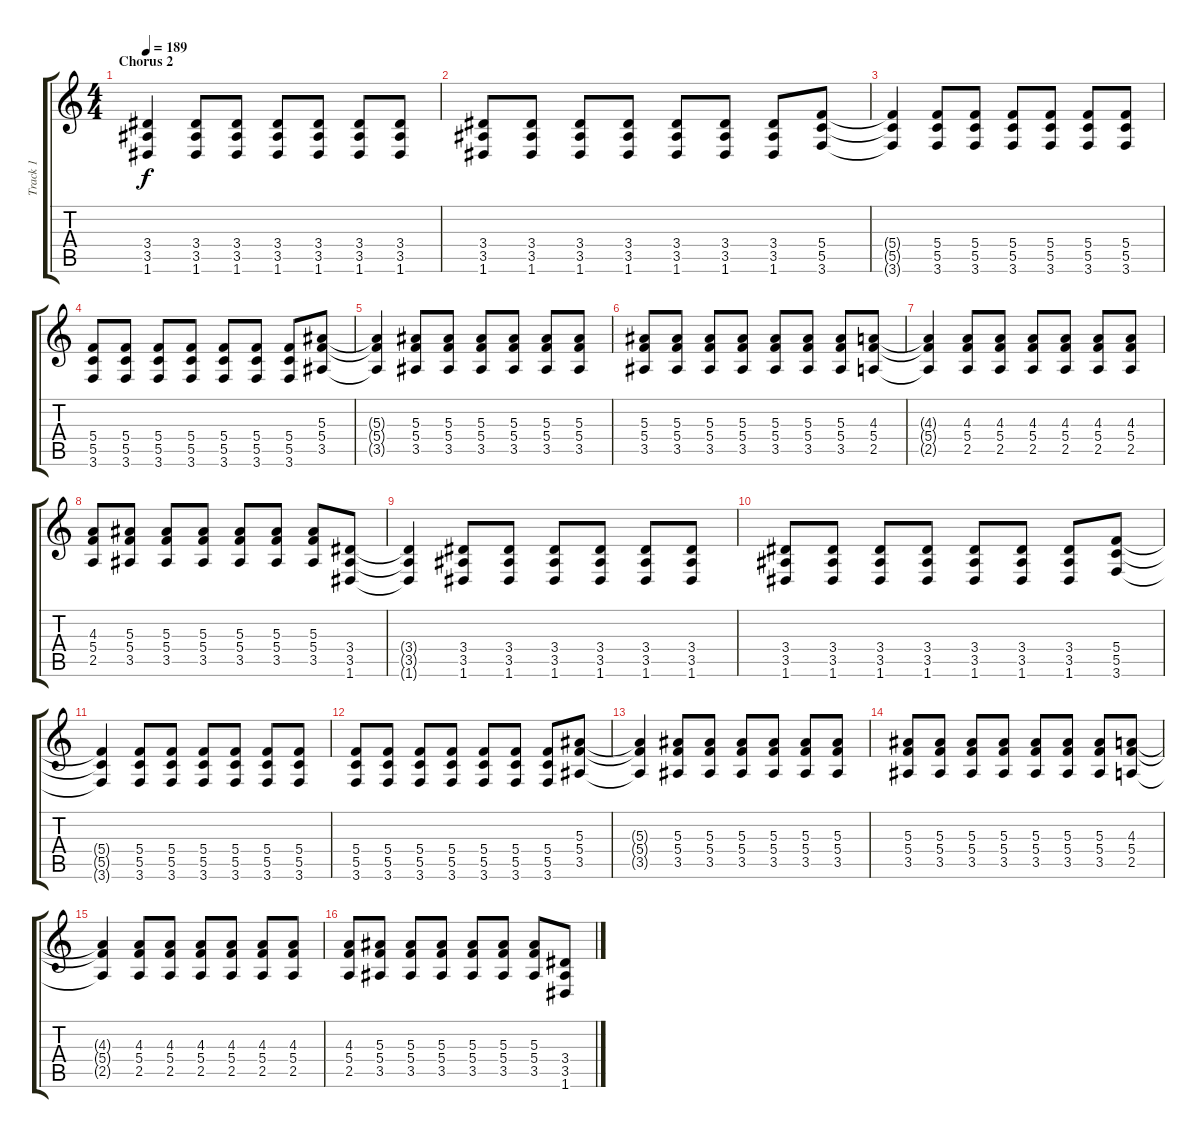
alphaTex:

\track ("Track 1" "Track 1") {instrument overdrivenguitar}
\staff {score tabs}
\tuning (D4 A3 F3 C3 G2 D2) {hide}
\ts (4 4)
\section ("" "Chorus 2")
\tempo 189
\clef g2
\ks c
(3.4{t} 3.5{t} 1.6{t}).4{dy f} (3.4 3.5 1.6).8 (3.4 3.5 1.6).8 (3.4 3.5 1.6).8 (3.4 3.5 1.6).8 (3.4 3.5 1.6).8 (3.4 3.5 1.6).8 |
(3.4 3.5 1.6).8 (3.4 3.5 1.6).8 (3.4 3.5 1.6).8 (3.4 3.5 1.6).8 (3.4 3.5 1.6).8 (3.4 3.5 1.6).8 (3.4 3.5 1.6).8 (5.4 5.5 3.6).8 |
(5.4{t} 5.5{t} 3.6{t}).4 (5.4 5.5 3.6).8 (5.4 5.5 3.6).8 (5.4 5.5 3.6).8 (5.4 5.5 3.6).8 (5.4 5.5 3.6).8 (5.4 5.5 3.6).8 |
(5.4 5.5 3.6).8 (5.4 5.5 3.6).8 (5.4 5.5 3.6).8 (5.4 5.5 3.6).8 (5.4 5.5 3.6).8 (5.4 5.5 3.6).8 (5.4 5.5 3.6).8 (5.3 5.4 3.5).8 |
(5.3{t} 5.4{t} 3.5{t}).4 (5.3 5.4 3.5).8 (5.3 5.4 3.5).8 (5.3 5.4 3.5).8 (5.3 5.4 3.5).8 (5.3 5.4 3.5).8 (5.3 5.4 3.5).8 |
(5.3 5.4 3.5).8 (5.3 5.4 3.5).8 (5.3 5.4 3.5).8 (5.3 5.4 3.5).8 (5.3 5.4 3.5).8 (5.3 5.4 3.5).8 (5.3 5.4 3.5).8 (4.3 5.4 2.5).8 |
(4.3{t} 5.4{t} 2.5{t}).4 (4.3 5.4 2.5).8 (4.3 5.4 2.5).8 (4.3 5.4 2.5).8 (4.3 5.4 2.5).8 (4.3 5.4 2.5).8 (4.3 5.4 2.5).8 |
(4.3 5.4 2.5).8 (5.3 5.4 3.5).8 (5.3 5.4 3.5).8 (5.3 5.4 3.5).8 (5.3 5.4 3.5).8 (5.3 5.4 3.5).8 (5.3 5.4 3.5).8 (3.4 3.5 1.6).8 |
(3.4{t} 3.5{t} 1.6{t}).4 (3.4 3.5 1.6).8 (3.4 3.5 1.6).8 (3.4 3.5 1.6).8 (3.4 3.5 1.6).8 (3.4 3.5 1.6).8 (3.4 3.5 1.6).8 |
(3.4 3.5 1.6).8 (3.4 3.5 1.6).8 (3.4 3.5 1.6).8 (3.4 3.5 1.6).8 (3.4 3.5 1.6).8 (3.4 3.5 1.6).8 (3.4 3.5 1.6).8 (5.4 5.5 3.6).8 |
(5.4{t} 5.5{t} 3.6{t}).4 (5.4 5.5 3.6).8 (5.4 5.5 3.6).8 (5.4 5.5 3.6).8 (5.4 5.5 3.6).8 (5.4 5.5 3.6).8 (5.4 5.5 3.6).8 |
(5.4 5.5 3.6).8 (5.4 5.5 3.6).8 (5.4 5.5 3.6).8 (5.4 5.5 3.6).8 (5.4 5.5 3.6).8 (5.4 5.5 3.6).8 (5.4 5.5 3.6).8 (5.3 5.4 3.5).8 |
(5.3{t} 5.4{t} 3.5{t}).4 (5.3 5.4 3.5).8 (5.3 5.4 3.5).8 (5.3 5.4 3.5).8 (5.3 5.4 3.5).8 (5.3 5.4 3.5).8 (5.3 5.4 3.5).8 |
(5.3 5.4 3.5).8 (5.3 5.4 3.5).8 (5.3 5.4 3.5).8 (5.3 5.4 3.5).8 (5.3 5.4 3.5).8 (5.3 5.4 3.5).8 (5.3 5.4 3.5).8 (4.3 5.4 2.5).8 |
(4.3{t} 5.4{t} 2.5{t}).4 (4.3 5.4 2.5).8 (4.3 5.4 2.5).8 (4.3 5.4 2.5).8 (4.3 5.4 2.5).8 (4.3 5.4 2.5).8 (4.3 5.4 2.5).8 |
(4.3 5.4 2.5).8 (5.3 5.4 3.5).8 (5.3 5.4 3.5).8 (5.3 5.4 3.5).8 (5.3 5.4 3.5).8 (5.3 5.4 3.5).8 (5.3 5.4 3.5).8 (3.4 3.5 1.6).8
